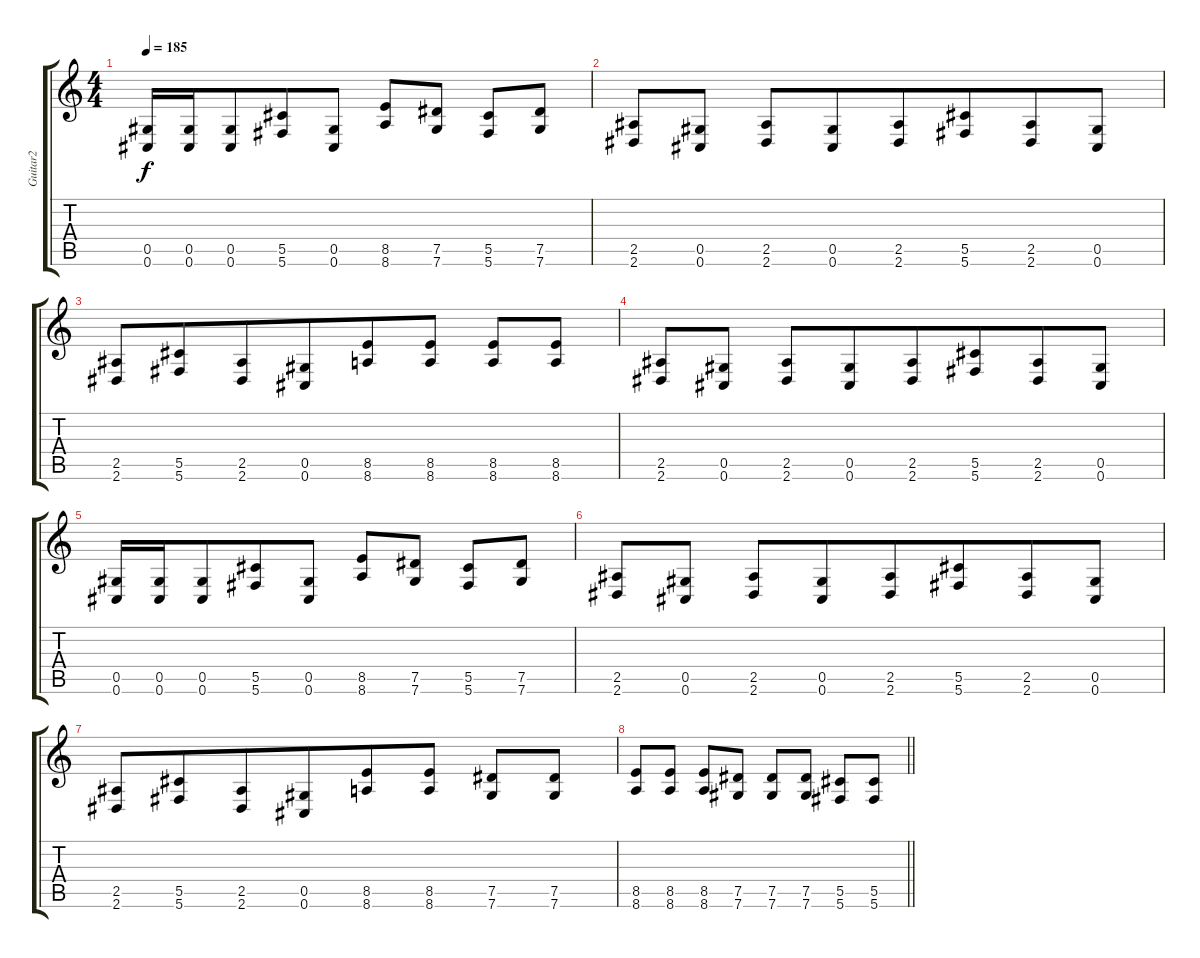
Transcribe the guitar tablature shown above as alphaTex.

\track ("Guitar2" "Guitar2") {instrument distortionguitar}
\staff {score tabs}
\tuning (Eb4 Bb3 Gb3 Db3 Ab2 Db2) {hide}
\ts (4 4)
\tempo 185
\clef g2
\ks c
(0.5 0.6).16{dy f beam merge} (0.5 0.6).16 (0.5 0.6).8{beam merge} (5.5 5.6).8 (0.5 0.6).8 (8.5 8.6).8 (7.5 7.6).8 (5.5 5.6).8 (7.5 7.6).8 |
(2.5 2.6).8 (0.5 0.6).8 (2.5 2.6).8 (0.5 0.6).8{beam merge} (2.5 2.6).8{beam merge} (5.5 5.6).8{beam merge} (2.5 2.6).8 (0.5 0.6).8 |
(2.5 2.6).8{beam merge} (5.5 5.6).8{beam merge} (2.5 2.6).8 (0.5 0.6).8{beam merge} (8.5 8.6).8 (8.5 8.6).8 (8.5 8.6).8 (8.5 8.6).8 |
(2.5 2.6).8 (0.5 0.6).8 (2.5 2.6).8 (0.5 0.6).8{beam merge} (2.5 2.6).8{beam merge} (5.5 5.6).8{beam merge} (2.5 2.6).8 (0.5 0.6).8 |
(0.5 0.6).16{beam merge} (0.5 0.6).16 (0.5 0.6).8{beam merge} (5.5 5.6).8 (0.5 0.6).8 (8.5 8.6).8 (7.5 7.6).8 (5.5 5.6).8 (7.5 7.6).8 |
(2.5 2.6).8 (0.5 0.6).8 (2.5 2.6).8 (0.5 0.6).8{beam merge} (2.5 2.6).8{beam merge} (5.5 5.6).8{beam merge} (2.5 2.6).8 (0.5 0.6).8 |
(2.5 2.6).8{beam merge} (5.5 5.6).8{beam merge} (2.5 2.6).8 (0.5 0.6).8{beam merge} (8.5 8.6).8 (8.5 8.6).8 (7.5 7.6).8 (7.5 7.6).8 |
\barLineRight lightlight
(8.5 8.6).8 (8.5 8.6).8 (8.5 8.6).8 (7.5 7.6).8 (7.5 7.6).8 (7.5 7.6).8 (5.5 5.6).8 (5.5 5.6).8
